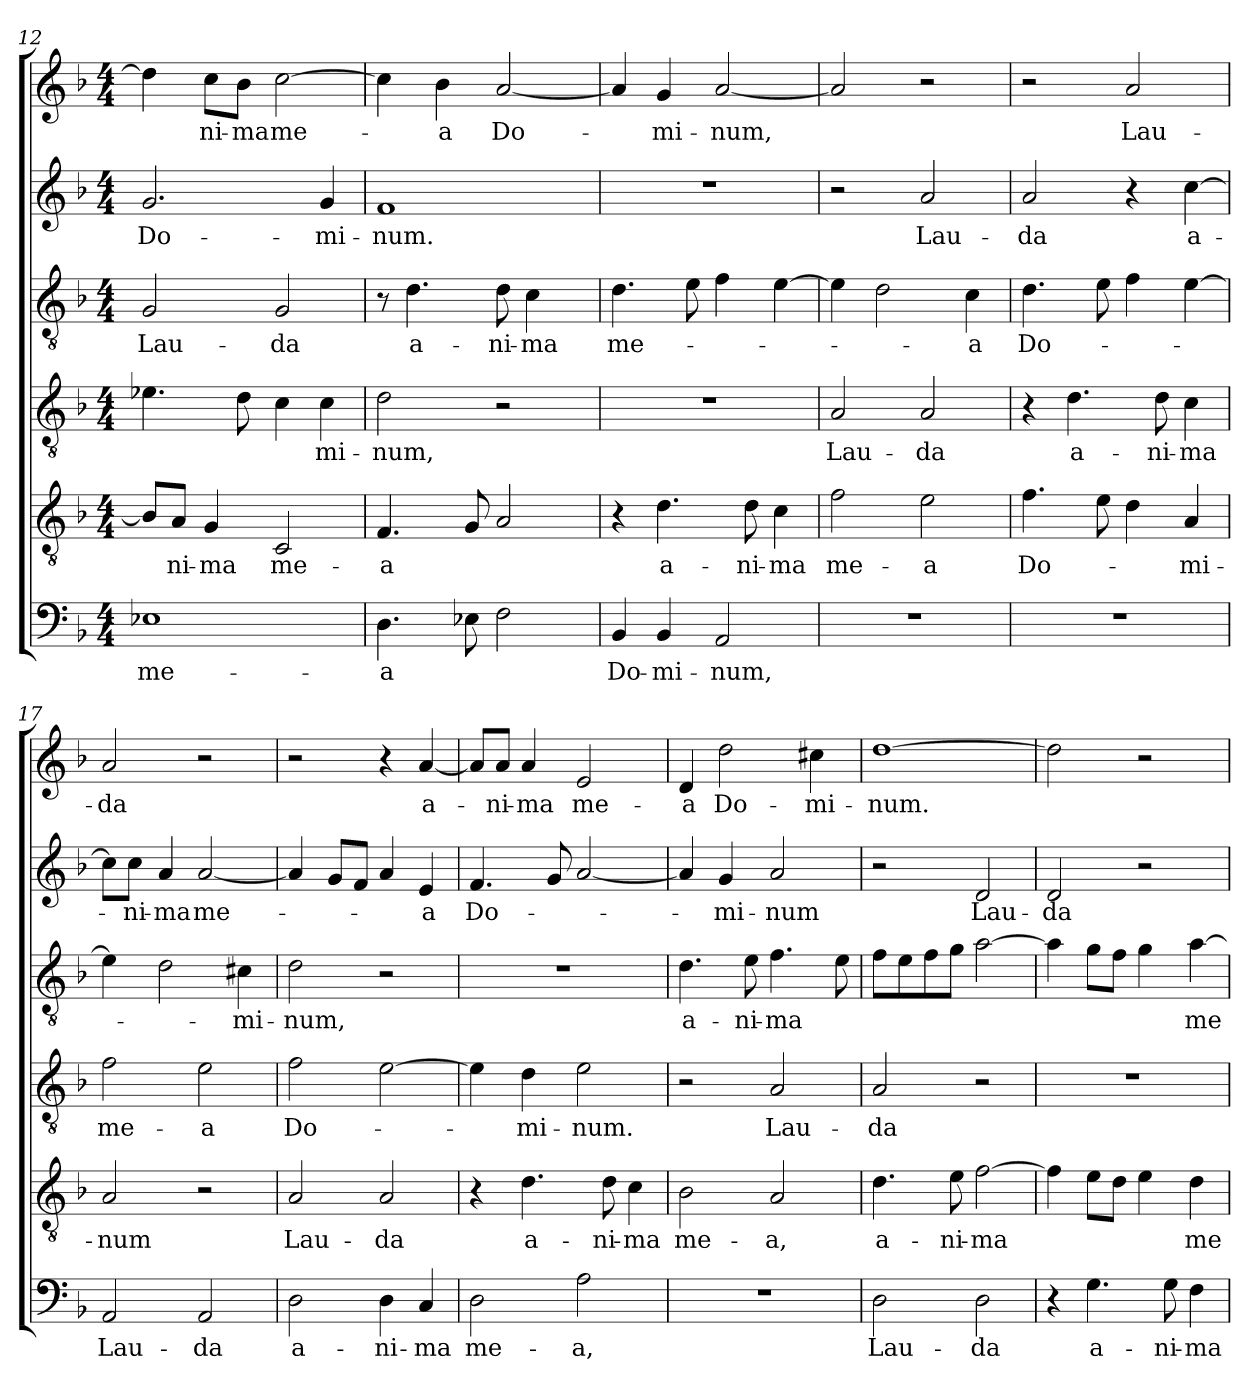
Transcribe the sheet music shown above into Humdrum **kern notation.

**kern	**text	**kern	**text	**kern	**text	**kern	**text	**kern	**text	**kern	**text
*part6	*part6	*part5	*part5	*part4	*part4	*part3	*part3	*part2	*part2	*part1	*part1
*staff6	*staff6	*staff5	*staff5	*staff4	*staff4	*staff3	*staff3	*staff2	*staff2	*staff1	*staff1
*clefF4	*	*clefGv2	*	*clefGv2	*	*clefGv2	*	*clefG2	*	*clefG2	*
*k[b-]	*	*k[b-]	*	*k[b-]	*	*k[b-]	*	*k[b-]	*	*k[b-]	*
*F:	*	*F:	*	*F:	*	*F:	*	*F:	*	*F:	*
*M4/4	*	*M4/4	*	*M4/4	*	*M4/4	*	*M4/4	*	*M4/4	*
=12	=12	=12	=12	=12	=12	=12	=12	=12	=12	=12	=12
1E-X	me-	8B-/L]	.	4.e-X\	.	2G/	Lau-	2.g/	Do-	4dd\]	.
.	.	8A/J	-ni-	.	.	.	.	.	.	.	.
.	.	4G/	-ma	.	.	.	.	.	.	8cc\L	-ni-
.	.	.	.	8d\	.	.	.	.	.	8b-\J	-ma
.	.	2C/	me-	4c\	.	2G/	-da	.	.	[2cc\	me-
.	.	.	.	4c\	-mi-	.	.	4g/	-mi-	.	.
!!LO:PB:g=z
=13	=13	=13	=13	=13	=13	=13	=13	=13	=13	=13	=13
4.D\	-a	4.F/	-a	2d\	-num,	8r	.	1f	-num.	4cc\]	.
.	.	.	.	.	.	4.d\	a-	.	.	.	.
.	.	.	.	.	.	.	.	.	.	4b-\	-a
8E-X\	.	8G/	.	.	.	.	.	.	.	.	.
2F\	.	2A/	.	2r	.	8d\	-ni-	.	.	[2a/	Do-
.	.	.	.	.	.	4c\	-ma	.	.	.	.
.	.	.	.	.	.	8ryy	.	.	.	.	.
=14	=14	=14	=14	=14	=14	=14	=14	=14	=14	=14	=14
4BB-/	Do-	4r	.	1r	.	4.d\	me-	1r	.	4a/]	.
4BB-/	-mi-	4.d\	a-	.	.	.	.	.	.	4g/	-mi-
.	.	.	.	.	.	8e\	.	.	.	.	.
2AA/	-num,	.	.	.	.	4f\	.	.	.	[2a/	-num,
.	.	8d\	-ni-	.	.	.	.	.	.	.	.
.	.	4c\	-ma	.	.	[4e\	.	.	.	.	.
=15	=15	=15	=15	=15	=15	=15	=15	=15	=15	=15	=15
1r	.	2f\	me-	2A/	Lau-	4e\]	.	2r	.	2a/]	.
.	.	.	.	.	.	2d\	.	.	.	.	.
.	.	2e\	-a	2A/	-da	.	.	2a/	Lau-	2r	.
.	.	.	.	.	.	4c\	-a	.	.	.	.
=16	=16	=16	=16	=16	=16	=16	=16	=16	=16	=16	=16
1r	.	4.f\	Do-	4r	.	4.d\	Do-	2a/	-da	2r	.
.	.	.	.	4.d\	a-	.	.	.	.	.	.
.	.	8e\	.	.	.	8e\	.	.	.	.	.
.	.	4d\	.	.	.	4f\	.	4r	.	2a/	Lau-
.	.	.	.	8d\	-ni-	.	.	.	.	.	.
.	.	4A/	-mi-	4c\	-ma	[4e\	.	[4cc\	a-	.	.
=17	=17	=17	=17	=17	=17	=17	=17	=17	=17	=17	=17
2AA/	Lau-	2A/	-num	2f\	me-	4e\]	.	8cc\L]	.	2a/	-da
.	.	.	.	.	.	.	.	8cc\J	-ni-	.	.
.	.	.	.	.	.	2d\	.	4a/	-ma	.	.
2AA/	-da	2r	.	2e\	-a	.	.	[2a/	me-	2r	.
.	.	.	.	.	.	4c#X\	-mi-	.	.	.	.
=18	=18	=18	=18	=18	=18	=18	=18	=18	=18	=18	=18
2D\	a-	2A/	Lau-	2f\	Do-	2d\	-num,	4a/]	.	2r	.
.	.	.	.	.	.	.	.	8g/L	.	.	.
.	.	.	.	.	.	.	.	8f/J	.	.	.
4D\	-ni-	2A/	-da	[2e\	.	2r	.	4a/	.	4r	.
4C/	-ma	.	.	.	.	.	.	4e/	-a	[4a/	a-
!!LO:LB:g=z
=19	=19	=19	=19	=19	=19	=19	=19	=19	=19	=19	=19
2D\	me-	4r	.	4e\]	.	1r	.	4.f/	Do-	8a/L]	.
.	.	.	.	.	.	.	.	.	.	8a/J	-ni-
.	.	4.d\	a-	4d\	-mi-	.	.	.	.	4a/	-ma
.	.	.	.	.	.	.	.	8g/	.	.	.
2A\	-a,	.	.	2e\	-num.	.	.	[2a/	.	2e/	me-
.	.	8d\	-ni-	.	.	.	.	.	.	.	.
.	.	4c\	-ma	.	.	.	.	.	.	.	.
=20	=20	=20	=20	=20	=20	=20	=20	=20	=20	=20	=20
1r	.	2B-\	me-	2r	.	4.d\	a-	4a/]	.	4d/	-a
.	.	.	.	.	.	.	.	4g/	-mi-	2dd\	Do-
.	.	.	.	.	.	8e\	-ni-	.	.	.	.
.	.	2A/	-a,	2A/	Lau-	4.f\	-ma	2a/	-num	.	.
.	.	.	.	.	.	.	.	.	.	4cc#X\	-mi-
.	.	.	.	.	.	8e\	.	.	.	.	.
=21	=21	=21	=21	=21	=21	=21	=21	=21	=21	=21	=21
2D\	Lau-	4.d\	a-	2A/	-da	8f\L	.	2r	.	[1dd	-num.
.	.	.	.	.	.	8e\	.	.	.	.	.
.	.	.	.	.	.	8f\	.	.	.	.	.
.	.	8e\	-ni-	.	.	8g\J	.	.	.	.	.
2D\	-da	[2f\	-ma	2r	.	[2a\	.	2d/	Lau-	.	.
=22	=22	=22	=22	=22	=22	=22	=22	=22	=22	=22	=22
4r	.	4f\]	.	1r	.	4a\]	.	2d/	-da	2dd\]	.
4.G\	a-	8e\L	.	.	.	8g\L	.	.	.	.	.
.	.	8d\J	.	.	.	8f\J	.	.	.	.	.
.	.	4e\	.	.	.	4g\	.	2r	.	2r	.
8G\	-ni-	.	.	.	.	.	.	.	.	.	.
4F\	-ma	4d\	me-	.	.	[4a\	me-	.	.	.	.
=	=	=	=	=	=	=	=	=	=	=	=
*-	*-	*-	*-	*-	*-	*-	*-	*-	*-	*-	*-
